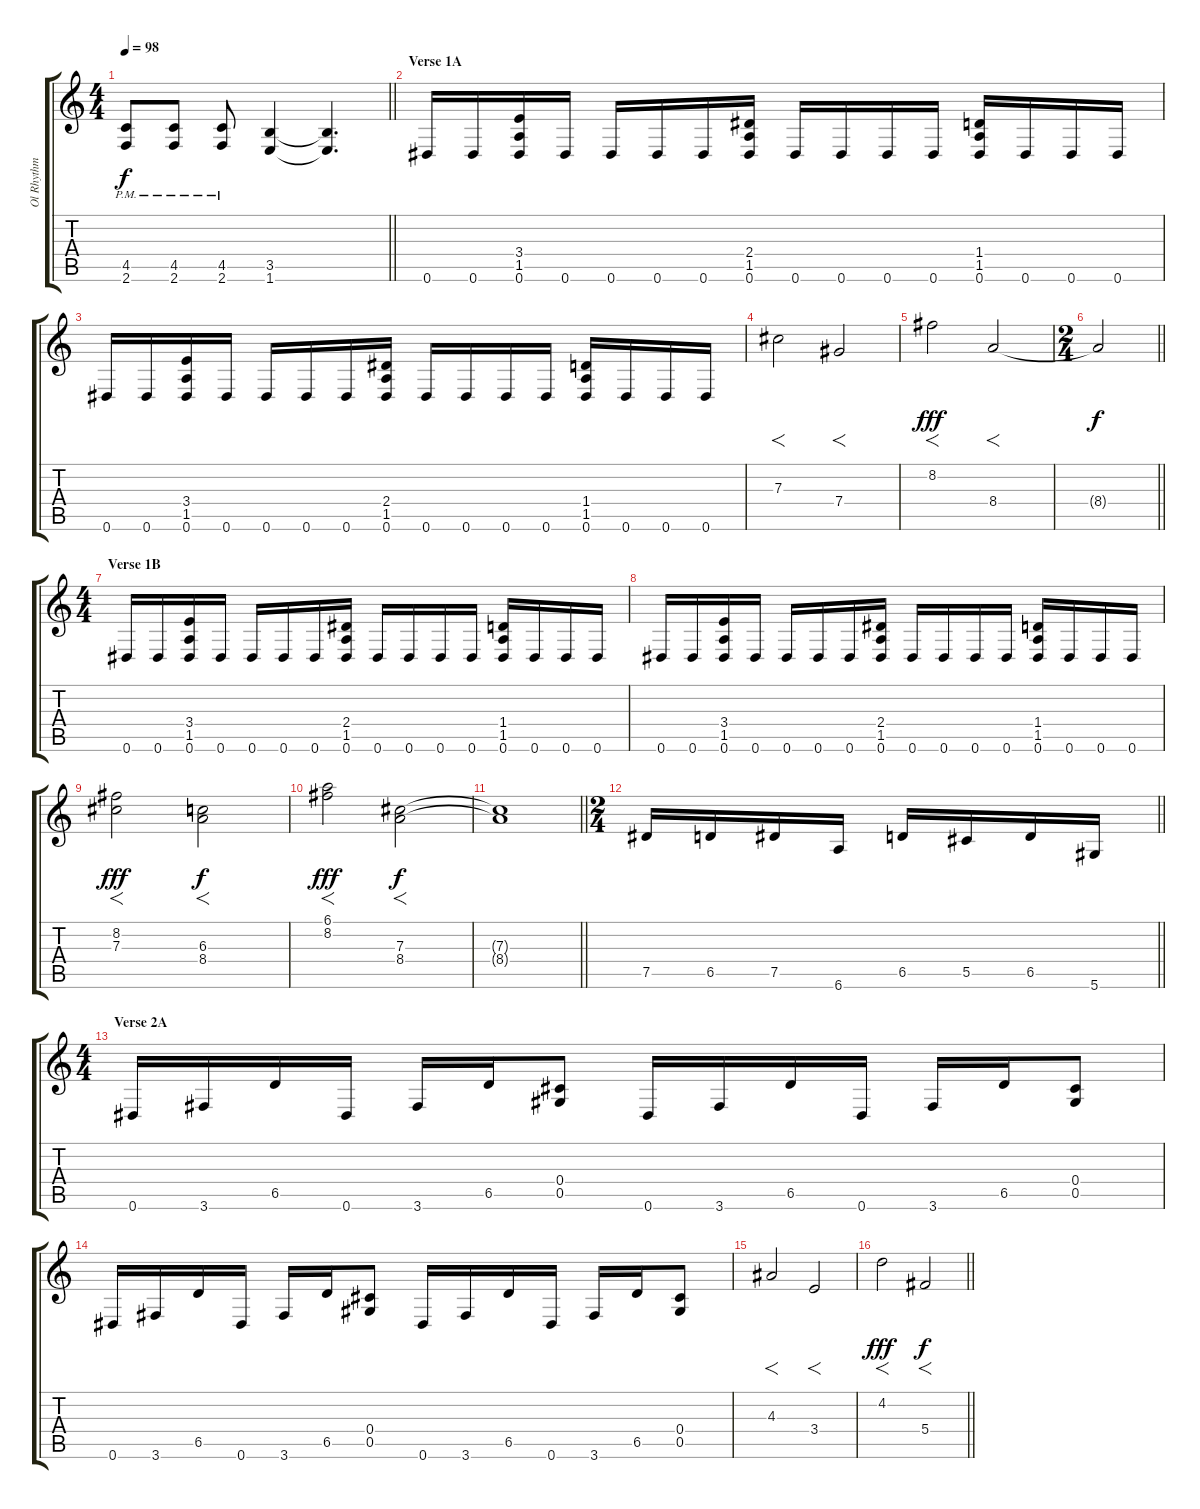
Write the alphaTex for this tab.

\track ("Ol Rhythm" "Ol Rhythm") {instrument distortionguitar}
\staff {score tabs}
\tuning (Eb4 Bb3 Gb3 Db3 Ab2 Eb2) {hide}
\ts (4 4)
\tempo 98
\clef g2
\barLineRight lightlight
\ks c
(4.5{pm} 2.6{pm}).8{dy f} (4.5{pm} 2.6{pm}).8 (4.5{pm} 2.6{pm}).8 (3.5 1.6).4 (3.5{t} 1.6{t}).4{d} |
\section ("" "Verse 1A")
0.6.16 0.6.16 (3.4 1.5 0.6).16 0.6.16 0.6.16 0.6.16 0.6.16 (2.4 1.5 0.6).16 0.6.16 0.6.16 0.6.16 0.6.16 (1.4 1.5 0.6).16 0.6.16 0.6.16 0.6.16 |
0.6.16 0.6.16 (3.4 1.5 0.6).16 0.6.16 0.6.16 0.6.16 0.6.16 (2.4 1.5 0.6).16 0.6.16 0.6.16 0.6.16 0.6.16 (1.4 1.5 0.6).16 0.6.16 0.6.16 0.6.16 |
7.3.2{f} 7.4.2{f} |
8.2.2{f dy fff} 8.4.2{f} |
\ts (2 4)
\barLineRight lightlight
8.4{t}.2{dy f} |
\ts (4 4)
\section ("" "Verse 1B")
0.6.16 0.6.16 (3.4 1.5 0.6).16 0.6.16 0.6.16 0.6.16 0.6.16 (2.4 1.5 0.6).16 0.6.16 0.6.16 0.6.16 0.6.16 (1.4 1.5 0.6).16 0.6.16 0.6.16 0.6.16 |
0.6.16 0.6.16 (3.4 1.5 0.6).16 0.6.16 0.6.16 0.6.16 0.6.16 (2.4 1.5 0.6).16 0.6.16 0.6.16 0.6.16 0.6.16 (1.4 1.5 0.6).16 0.6.16 0.6.16 0.6.16 |
(8.2 7.3).2{f dy fff} (6.3 8.4).2{f dy f} |
(6.1 8.2).2{f dy fff} (7.3 8.4).2{f dy f volume 11} |
\barLineRight lightlight
(7.3{t} 8.4{t}).1 |
\ts (2 4)
\barLineRight lightlight
7.5.16{volume 14} 6.5.16 7.5.16 6.6.16 6.5.16 5.5.16 6.5.16 5.6.16 |
\ts (4 4)
\section ("" "Verse 2A")
0.6.16 3.6.16 6.5.16 0.6.16 3.6.16 6.5.16 (0.4 0.5).8 0.6.16 3.6.16 6.5.16 0.6.16 3.6.16 6.5.16 (0.4 0.5).8 |
0.6.16 3.6.16 6.5.16 0.6.16 3.6.16 6.5.16 (0.4 0.5).8 0.6.16 3.6.16 6.5.16 0.6.16 3.6.16 6.5.16 (0.4 0.5).8 |
4.3.2{f} 3.4.2{f} |
\barLineRight lightlight
4.2.2{f dy fff} 5.4.2{f dy f}
